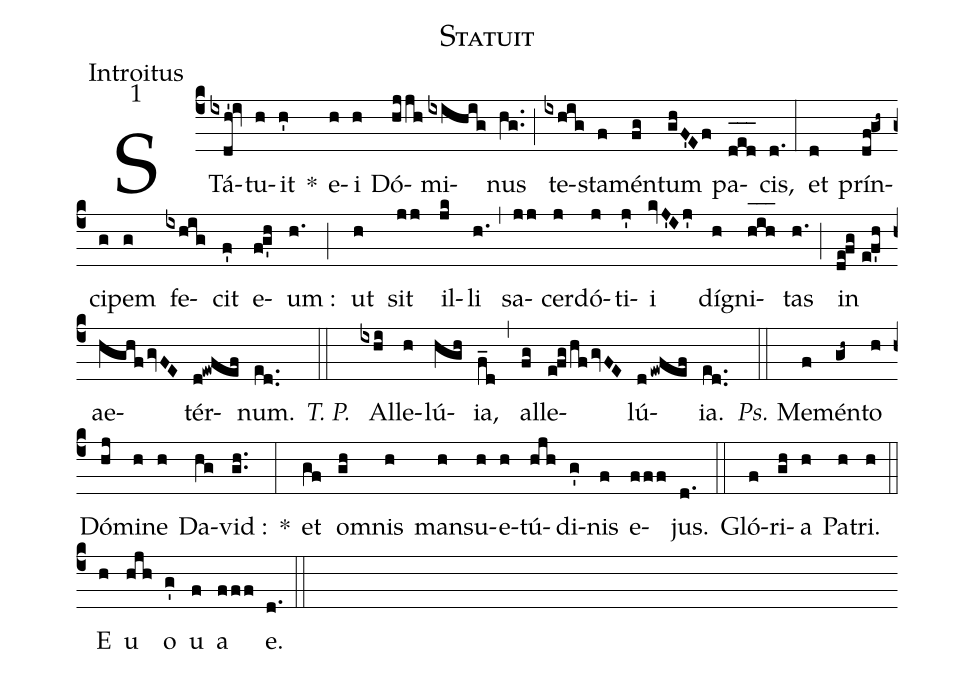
name:Statuit;
office-part:Introitus;
mode:1;
%%
(c4) STá(ixdh'!iv)tu(h)it(h') *() e(h)i(h) Dó(hjjh)mi(ixihig)nus(hg..) (;) te(ixhig)sta(f)mén(fg)tum(ghF'Ef) pa(d_[oh:h]e_[oh:h]d_[oh:h])cis,(d.) (:) et(d) prín(df!gh~)ci(g)pem(g) fe(ixhig)cit(f') e(fg'h)um :(h.) (;) ut(h) sit(jj) il(jk)li(h.) (,) sa(jj)cer(j)dó(j)ti(j')i(kvJ'Ij') dí(h)gni(h_[oh:h]i_[oh:h]h_[oh:h])tas(h.) (;) in(de!fg//ef'h) ae(hghfgvFE)tér(d!ewfef)num.(ed..)
<i>T. P.</i> (::)
Al(ixhi)le(h)lú(hgh)ia,(f_d) (,) al(fg)le(efg/hf/gvFE)lú(dewfef)ia.(ed..) (::)
<i>Ps.</i> Me(f)mén(gh~)to(h) Dó(hj)mi(h)ne(h) Da(hg)vid :(gh..) *(:) et(gf) o(gh)mnis(h) man(h)su(h)e(h)tú(hjh)di(g')nis(f) e(fff)jus.(d.) (::) Gló(f)ri(gh)a(h) Pa(h)tri.(h) (::) <eu>E(h) u(hjh) o(g') u(f) a(fff) e.</eu>(d.) (::)
